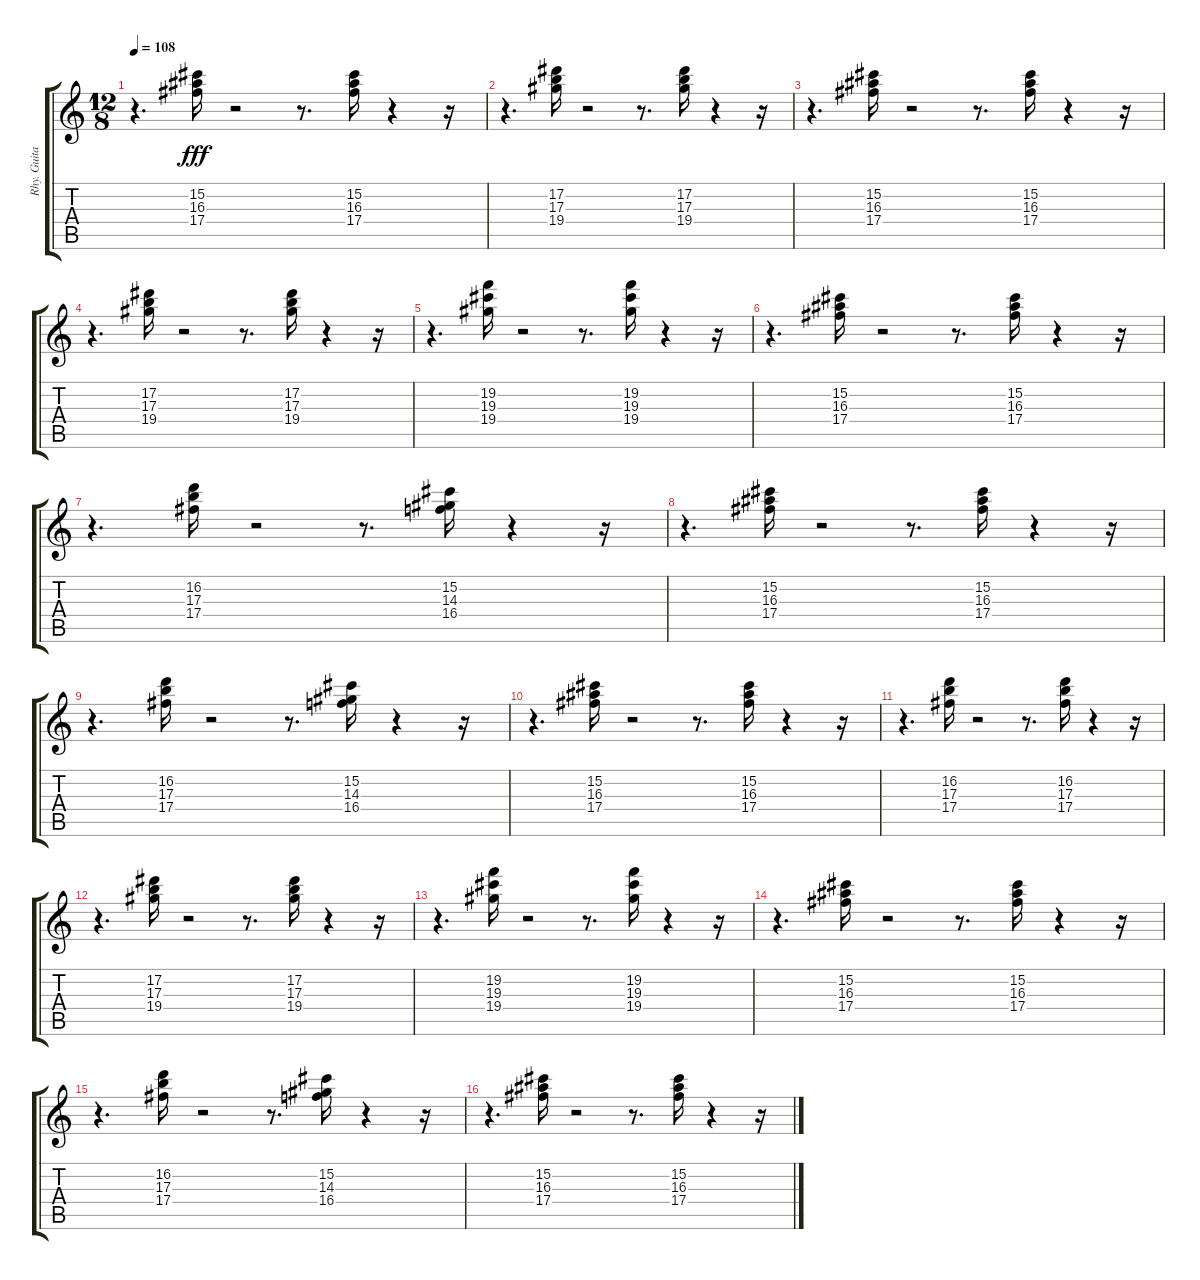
\track ("Rhy. Guitar IV" "Rhy. Guita") {instrument electricguitarclean}
\staff {score tabs}
\tuning (Eb4 Bb3 Gb3 Db3 Ab2 Eb2) {hide}
\ts (12 8)
\tempo 108
\clef g2
\ks c
r.4{d dy fff} (15.2 16.3 17.4).16 r.2 r.8{d} (15.2 16.3 17.4).16 r.4 r.16 |
r.4{d} (17.2 17.3 19.4).16 r.2 r.8{d} (17.2 17.3 19.4).16 r.4 r.16 |
r.4{d} (15.2 16.3 17.4).16 r.2 r.8{d} (15.2 16.3 17.4).16 r.4 r.16 |
r.4{d} (17.2 17.3 19.4).16 r.2 r.8{d} (17.2 17.3 19.4).16 r.4 r.16 |
r.4{d} (19.2 19.3 19.4).16 r.2 r.8{d} (19.2 19.3 19.4).16 r.4 r.16 |
r.4{d} (15.2 16.3 17.4).16 r.2 r.8{d} (15.2 16.3 17.4).16 r.4 r.16 |
r.4{d} (16.2 17.3 17.4).16 r.2 r.8{d} (15.2 14.3 16.4).16 r.4 r.16 |
r.4{d} (15.2 16.3 17.4).16 r.2 r.8{d} (15.2 16.3 17.4).16 r.4 r.16 |
r.4{d} (16.2 17.3 17.4).16 r.2 r.8{d} (15.2 14.3 16.4).16 r.4 r.16 |
r.4{d} (15.2 16.3 17.4).16 r.2 r.8{d} (15.2 16.3 17.4).16 r.4 r.16 |
r.4{d} (16.2 17.3 17.4).16 r.2 r.8{d} (16.2 17.3 17.4).16 r.4 r.16 |
r.4{d} (17.2 17.3 19.4).16 r.2 r.8{d} (17.2 17.3 19.4).16 r.4 r.16 |
r.4{d} (19.2 19.3 19.4).16 r.2 r.8{d} (19.2 19.3 19.4).16 r.4 r.16 |
r.4{d} (15.2 16.3 17.4).16 r.2 r.8{d} (15.2 16.3 17.4).16 r.4 r.16 |
r.4{d} (16.2 17.3 17.4).16 r.2 r.8{d} (15.2 14.3 16.4).16 r.4 r.16 |
r.4{d} (15.2 16.3 17.4).16 r.2 r.8{d} (15.2 16.3 17.4).16 r.4 r.16
